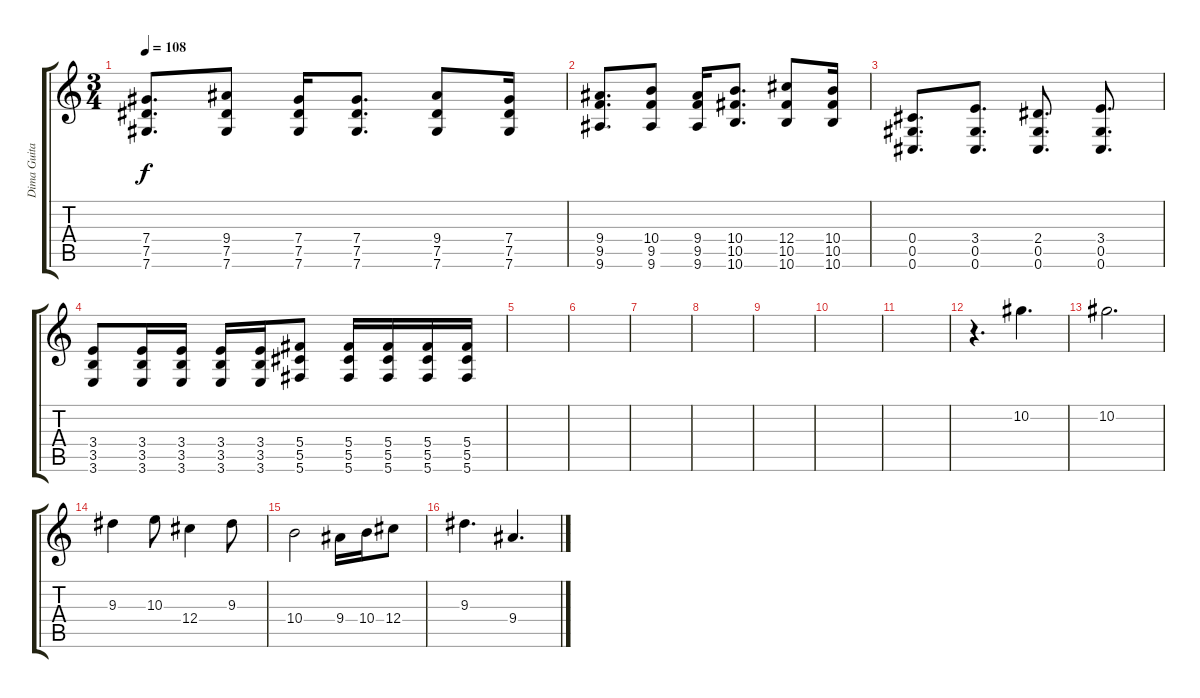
\track ("Dima Guitar" "Dima Guita") {instrument distortionguitar}
\staff {score tabs}
\tuning (Eb4 Bb3 Gb3 Db3 Ab2 Db2) {hide}
\ts (3 4)
\tempo 108
\clef g2
\ks c
(7.4 7.5 7.6).8{d dy f} (9.4 7.5 7.6).8 (7.4 7.5 7.6).16 (7.4 7.5 7.6).8{d} (9.4 7.5 7.6).8 (7.4 7.5 7.6).16 |
(9.4 9.5 9.6).8{d} (10.4 9.5 9.6).8 (9.4 9.5 9.6).16 (10.4 10.5 10.6).8{d} (12.4 10.5 10.6).8 (10.4 10.5 10.6).16 |
(0.4 0.5 0.6).8{d} (3.4 0.5 0.6).8{d} (2.4 0.5 0.6).8{d} (3.4 0.5 0.6).8{d} |
(3.4 3.5 3.6).8 (3.4 3.5 3.6).16 (3.4 3.5 3.6).16 (3.4 3.5 3.6).16 (3.4 3.5 3.6).16 (5.4 5.5 5.6).8 (5.4 5.5 5.6).16 (5.4 5.5 5.6).16 (5.4 5.5 5.6).16 (5.4 5.5 5.6).16 |
|
|
|
|
|
|
|
r.4{d} 10.2.4{d} |
10.2.2{d} |
9.3.4 10.3.8 12.4.4 9.3.8 |
10.4.2 9.4.16 10.4.16 12.4.8 |
9.3.4{d} 9.4.4{d}
